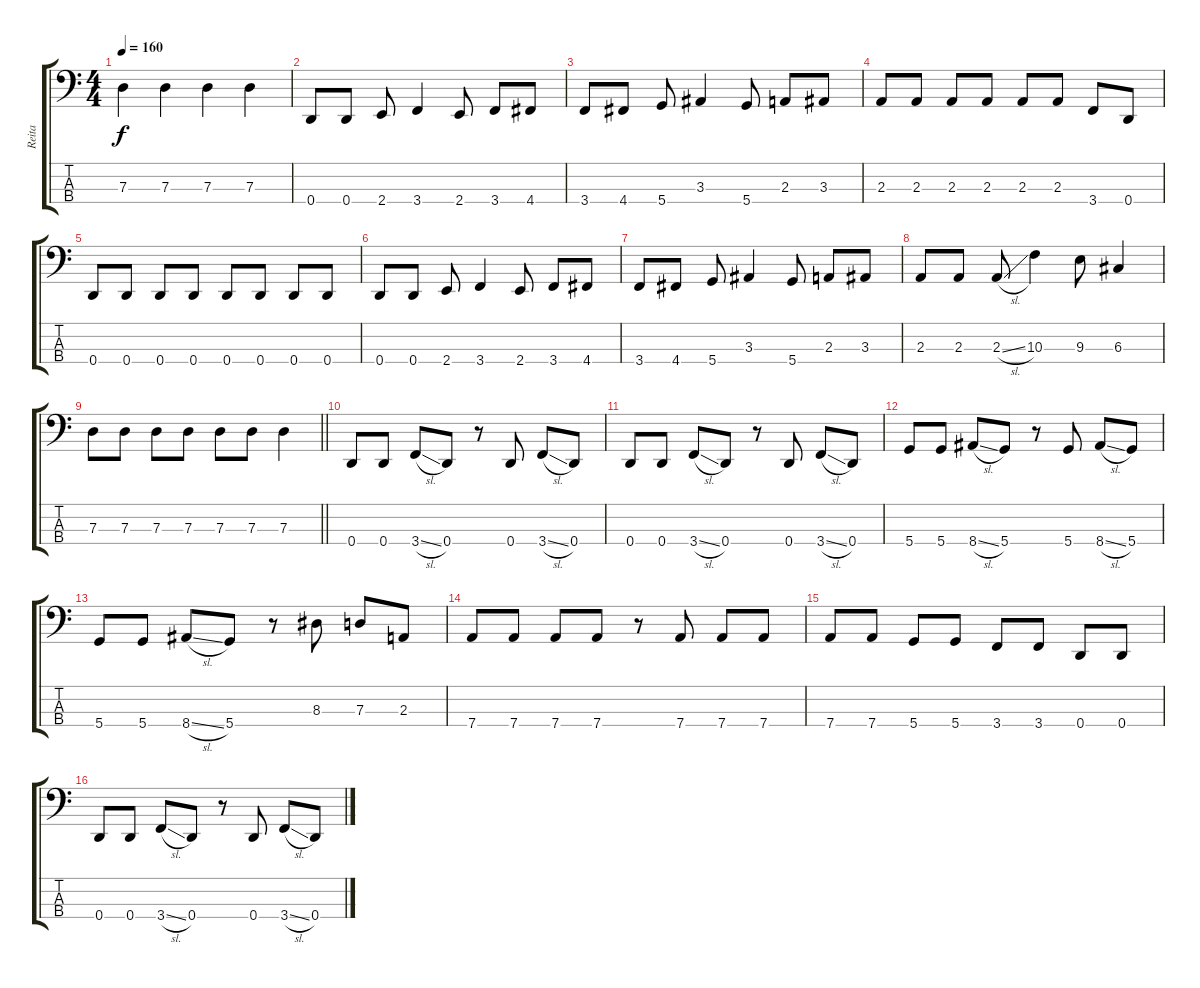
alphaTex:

\track ("Reita" "Reita") {instrument electricbasspick}
\staff {score tabs}
\tuning (F2 C2 G1 D1) {hide}
\ts (4 4)
\tempo 160
\clef f4
\ks c
7.3.4{dy f} 7.3.4 7.3.4 7.3.4 |
0.4.8 0.4.8 2.4.8 3.4.4 2.4.8 3.4.8 4.4.8 |
3.4.8 4.4.8 5.4.8 3.3.4 5.4.8 2.3.8 3.3.8 |
2.3.8 2.3.8 2.3.8 2.3.8 2.3.8 2.3.8 3.4.8 0.4.8 |
0.4.8 0.4.8 0.4.8 0.4.8 0.4.8 0.4.8 0.4.8 0.4.8 |
0.4.8 0.4.8 2.4.8 3.4.4 2.4.8 3.4.8 4.4.8 |
3.4.8 4.4.8 5.4.8 3.3.4 5.4.8 2.3.8 3.3.8 |
2.3.8 2.3.8 2.3{sl}.8 10.3.4 9.3.8 6.3.4 |
\barLineRight lightlight
7.3.8 7.3.8 7.3.8 7.3.8 7.3.8 7.3.8 7.3.4 |
\section ("" "")
0.4.8 0.4.8 3.4{sl}.8 0.4.8 r.8 0.4.8 3.4{sl}.8 0.4.8 |
0.4.8 0.4.8 3.4{sl}.8 0.4.8 r.8 0.4.8 3.4{sl}.8 0.4.8 |
5.4.8 5.4.8 8.4{sl}.8 5.4.8 r.8 5.4.8 8.4{sl}.8 5.4.8 |
5.4.8 5.4.8 8.4{sl}.8 5.4.8 r.8 8.3.8 7.3.8 2.3.8 |
7.4.8 7.4.8 7.4.8 7.4.8 r.8 7.4.8 7.4.8 7.4.8 |
7.4.8 7.4.8 5.4.8 5.4.8 3.4.8 3.4.8 0.4.8 0.4.8 |
0.4.8 0.4.8 3.4{sl}.8 0.4.8 r.8 0.4.8 3.4{sl}.8 0.4.8
